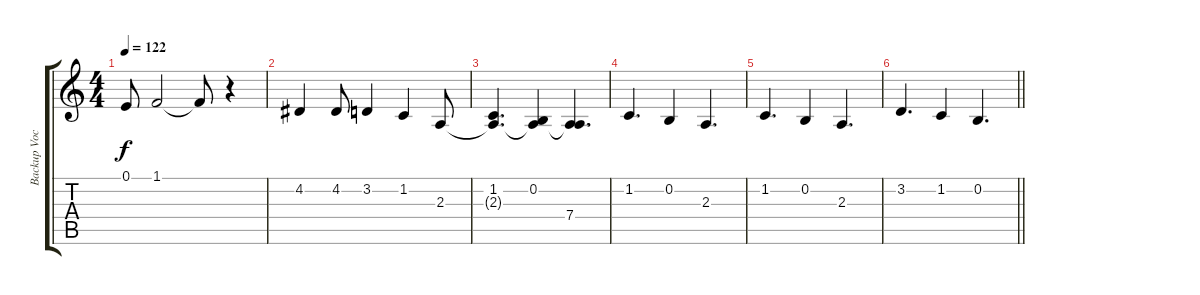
\track ("Backup Vocals" "Backup Voc") {instrument cello}
\staff {score tabs}
\tuning (E4 B3 G3 D3 A2 E2) {hide}
\ts (4 4)
\tempo 122
\clef g2
\ks c
0.1{t}.8{dy f} 1.1.2 1.1{t}.8 r.4 |
4.2.4 4.2.8 3.2.4 1.2.4 2.3.8 |
(1.2 2.3{t}).4{d} (0.2 2.3{t}).4 (2.3{t} 7.4).4{d} |
1.2.4{d} 0.2.4 2.3.4{d} |
1.2.4{d} 0.2.4 2.3.4{d} |
\barLineRight lightlight
3.2.4{d} 1.2.4 0.2.4{d}
